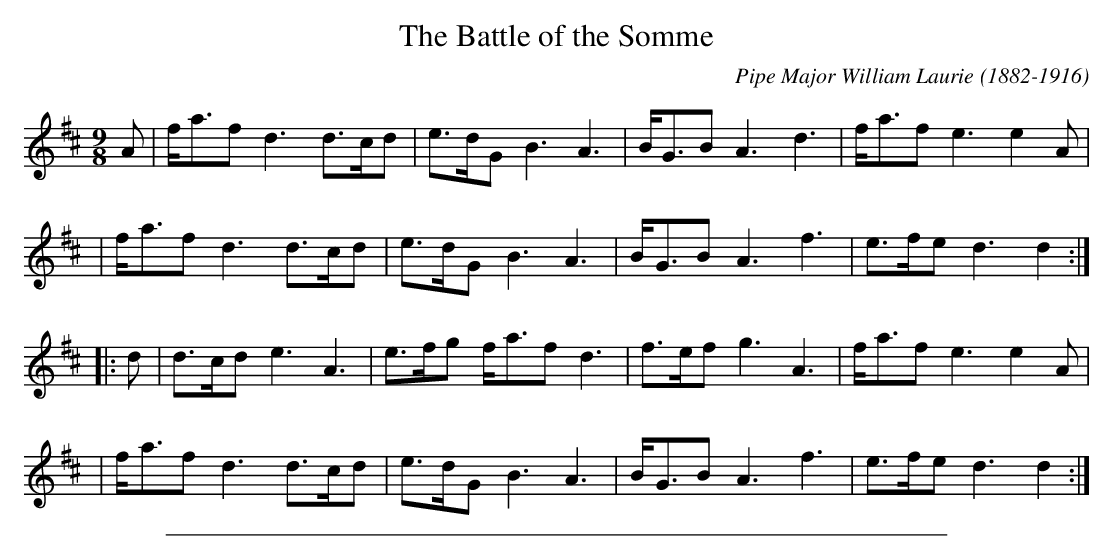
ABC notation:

X:1
T: The Battle of the Somme
C: Pipe Major William Laurie (1882-1916)
M: 9/8
L: 1/8
K: D
A \
| f<af d3 d>cd | e>dG B3 A3 | B<GB A3 d3 | f<af e3 e2A |
| f<af d3 d>cd | e>dG B3 A3 | B<GB A3 f3 | e>fe d3 d2 :|
|: d \
| d>cd e3 A3 | e>fg f<af d3 | f>ef g3 A3 | f<af e3 e2A |
| f<af d3 d>cd | e>dG B3 A3 | B<GB A3 f3 | e>fe d3 d2 :|
